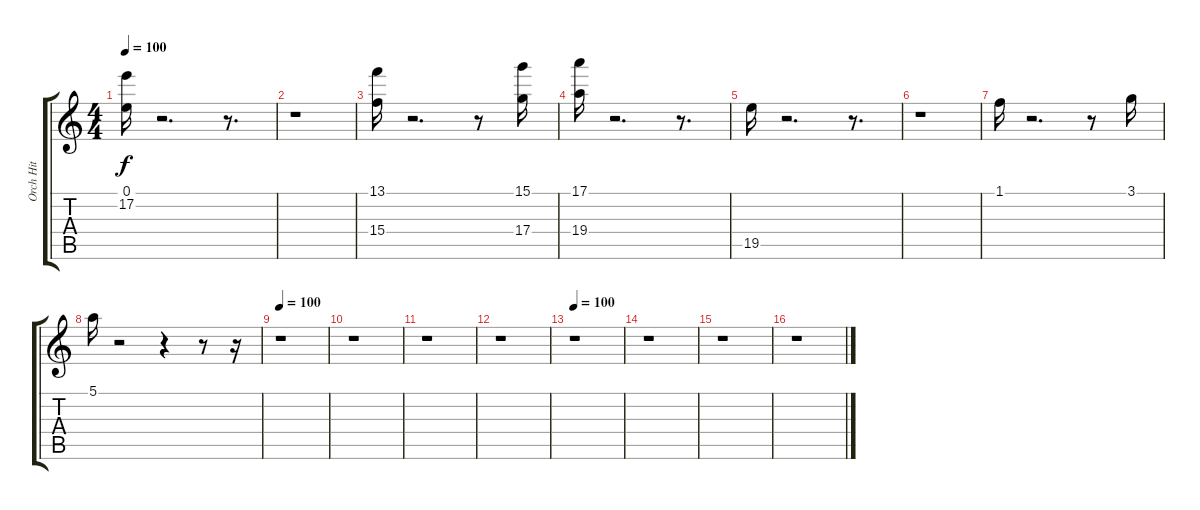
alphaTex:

\track ("Orch Hit" "Orch Hit") {instrument electricguitarmuted}
\staff {score tabs}
\tuning (E4 B3 G3 D3 A2 E2) {hide}
\ts (4 4)
\tempo 100
\clef g2
\ks c
(0.1 17.2).16{dy f} r.2{d} r.8{d} |
r.1 |
(13.1 15.4).16 r.2{d} r.8 (15.1 17.4).16 |
(17.1 19.4).16 r.2{d} r.8{d} |
19.5.16 r.2{d} r.8{d} |
r.1 |
1.1.16 r.2{d} r.8 3.1.16 |
5.1.16 r.2 r.4 r.8 r.16 |
\tempo 100
r.1 |
r.1 |
r.1 |
r.1 |
\tempo 100
r.1 |
r.1 |
r.1 |
r.1
